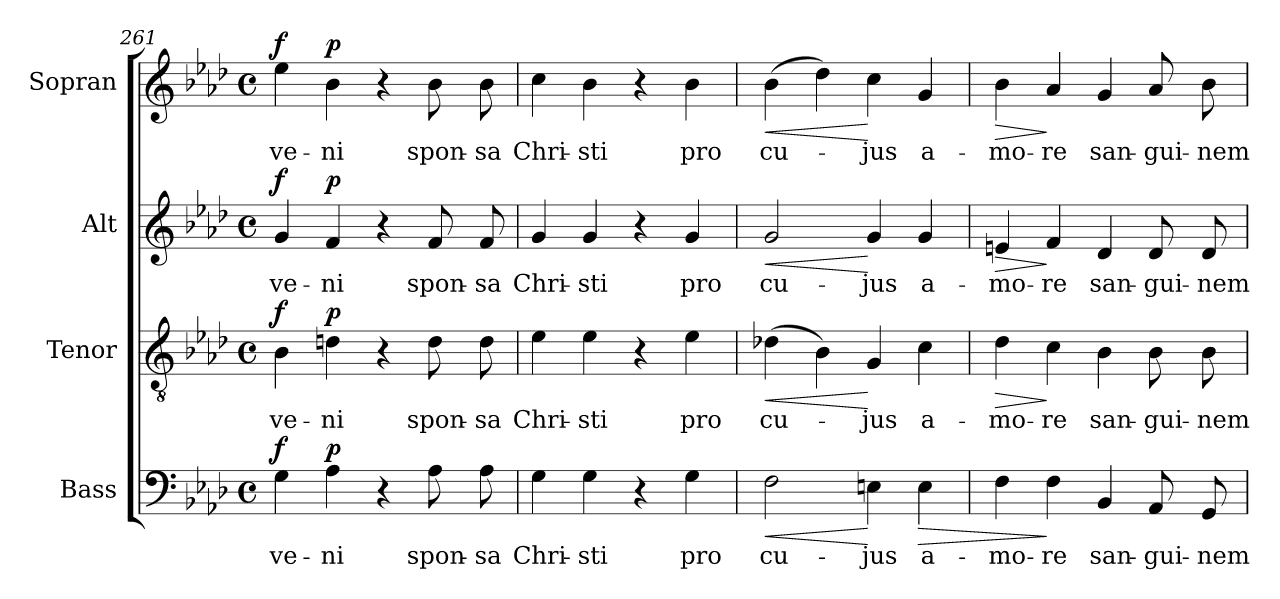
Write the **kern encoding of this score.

**kern	**text	**dynam	**kern	**text	**dynam	**kern	**text	**dynam	**kern	**text	**dynam
*part4	*part4	*part4	*part3	*part3	*part3	*part2	*part2	*part2	*part1	*part1	*part1
*staff4	*staff4	*staff4	*staff3	*staff3	*staff3	*staff2	*staff2	*staff2	*staff1	*staff1	*staff1
*I"Bass	*	*	*I"Tenor	*	*	*I"Alt	*	*	*I"Sopran	*	*
*I'B.	*	*	*I'T.	*	*	*I'A.	*	*	*I'S.	*	*
*clefF4	*	*	*clefGv2	*	*	*clefG2	*	*	*clefG2	*	*
*k[b-e-a-d-]	*	*	*k[b-e-a-d-]	*	*	*k[b-e-a-d-]	*	*	*k[b-e-a-d-]	*	*
*A-:	*	*	*A-:	*	*	*A-:	*	*	*A-:	*	*
*M4/4	*	*	*M4/4	*	*	*M4/4	*	*	*M4/4	*	*
*met(c)	*	*	*met(c)	*	*	*met(c)	*	*	*met(c)	*	*
=261	=261	=261	=261	=261	=261	=261	=261	=261	=261	=261	=261
!	!LO:LY:b	!LO:DY:a	!	!LO:LY:b	!LO:DY:a	!	!LO:LY:b	!LO:DY:a	!	!LO:LY:b	!LO:DY:a
4G\	ve-	f	4B-\	ve-	f	4g/	ve-	f	4ee-\	ve-	f
!	!LO:LY:b	!LO:DY:a	!	!LO:LY:b	!LO:DY:a	!	!LO:LY:b	!LO:DY:a	!	!LO:LY:b	!LO:DY:a
4A-\	-ni	p	4dn\	-ni	p	4f/	-ni	p	4b-\	-ni	p
4r	.	.	4r	.	.	4r	.	.	4r	.	.
!	!LO:LY:b	!	!	!LO:LY:b	!	!	!LO:LY:b	!	!	!LO:LY:b	!
8A-\	spon-	.	8d\	spon-	.	8f/	spon-	.	8b-\	spon-	.
!	!LO:LY:b	!	!	!LO:LY:b	!	!	!LO:LY:b	!	!	!LO:LY:b	!
8A-\	-sa	.	8d\	-sa	.	8f/	-sa	.	8b-\	-sa	.
=262	=262	=262	=262	=262	=262	=262	=262	=262	=262	=262	=262
!	!LO:LY:b	!	!	!LO:LY:b	!	!	!LO:LY:b	!	!	!LO:LY:b	!
4G\	Chri-	.	4e-\	Chri-	.	4g/	Chri-	.	4cc\	Chri-	.
!	!LO:LY:b	!	!	!LO:LY:b	!	!	!LO:LY:b	!	!	!LO:LY:b	!
4G\	-sti	.	4e-\	-sti	.	4g/	-sti	.	4b-\	-sti	.
4r	.	.	4r	.	.	4r	.	.	4r	.	.
!	!LO:LY:b	!	!	!LO:LY:b	!	!	!LO:LY:b	!	!	!LO:LY:b	!
4G\	pro	.	4e-\	pro	.	4g/	pro	.	4b-\	pro	.
=263	=263	=263	=263	=263	=263	=263	=263	=263	=263	=263	=263
!	!LO:LY:b	!LO:HP:b	!	!LO:LY:b	!LO:HP:b	!	!LO:LY:b	!LO:HP:b	!	!LO:LY:b	!LO:HP:b
2F\	cu-	<	(>4d-X\	cu-	<	2g/	cu-	<	(>4b-\	cu-	<
.	.	.	4B-\)	.	.	.	.	.	4dd-\)	.	.
!	!LO:LY:b	!	!	!LO:LY:b	!	!	!LO:LY:b	!	!	!LO:LY:b	!
4En\	-jus	[	4G/	-jus	[	4g/	-jus	[	4cc\	-jus	[
!	!LO:LY:b	!LO:HP:b	!	!LO:LY:b	!	!	!LO:LY:b	!	!	!LO:LY:b	!
4E\	a-	>	4c\	a-	.	4g/	a-	.	4g/	a-	.
!!LO:LB:g=z
=264	=264	=264	=264	=264	=264	=264	=264	=264	=264	=264	=264
!	!LO:LY:b	!	!	!LO:LY:b	!LO:HP:b	!	!LO:LY:b	!LO:HP:b	!	!LO:LY:b	!LO:HP:b
4F\	-mo-	.	4d-\	-mo-	>	4en/	-mo-	>	4b-\	-mo-	>
!	!LO:LY:b	!	!	!LO:LY:b	!	!	!LO:LY:b	!	!	!LO:LY:b	!
4F\	-re	]	4c\	-re	]	4f/	-re	]	4a-/	-re	]
!	!LO:LY:b	!	!	!LO:LY:b	!	!	!LO:LY:b	!	!	!LO:LY:b	!
4BB-/	san-	.	4B-\	san-	.	4d-/	san-	.	4g/	san-	.
!	!LO:LY:b	!	!	!LO:LY:b	!	!	!LO:LY:b	!	!	!LO:LY:b	!
8AA-/	-gui-	.	8B-\	-gui-	.	8d-/	-gui-	.	8a-/	-gui-	.
!	!LO:LY:b	!	!	!LO:LY:b	!	!	!LO:LY:b	!	!	!LO:LY:b	!
8GG/	-nem	.	8B-\	-nem	.	8d-/	-nem	.	8b-\	-nem	.
=	=	=	=	=	=	=	=	=	=	=	=
*-	*-	*-	*-	*-	*-	*-	*-	*-	*-	*-	*-
